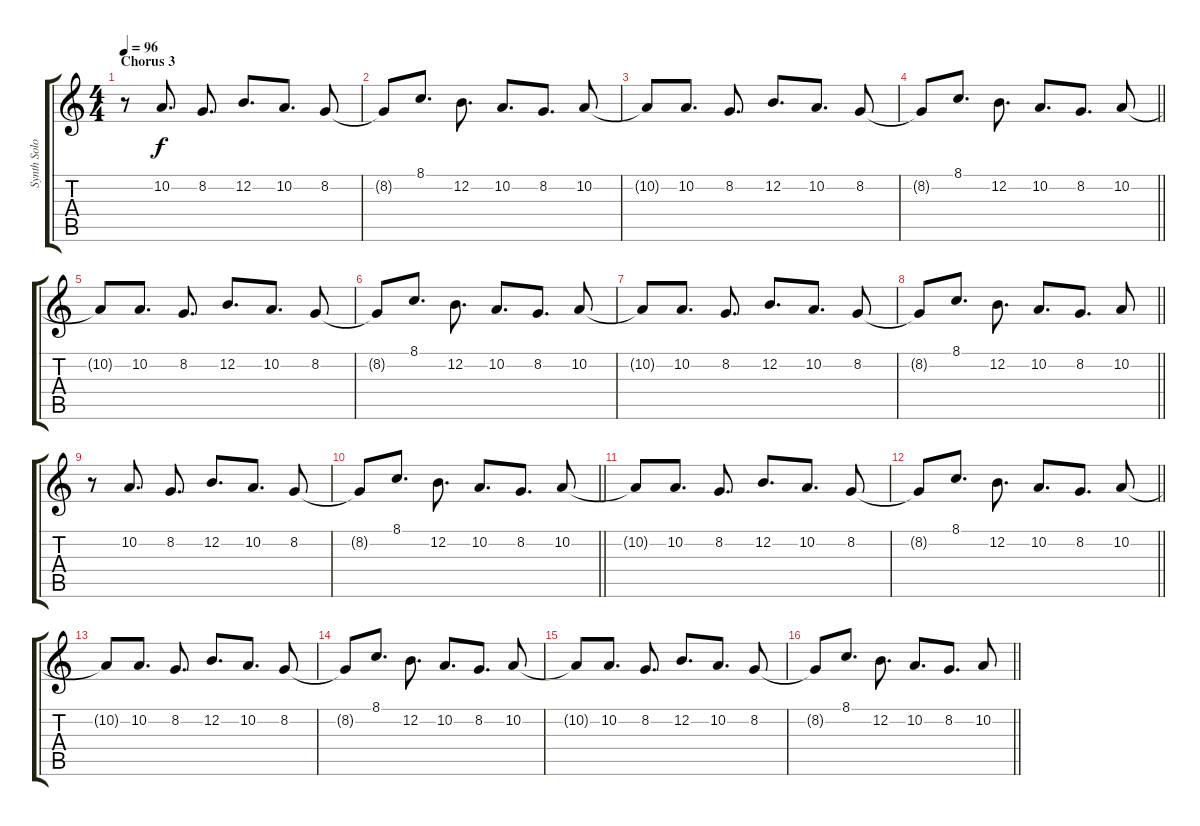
\track ("Synth Solo3 (Tony Banks)" "Synth Solo") {instrument stringensemble2}
\staff {score tabs}
\tuning (E4 B3 G3 D3 A2 E2) {hide}
\ts (4 4)
\section ("" "Chorus 3")
\tempo 96
\clef g2
\ks c
r.8{dy f} 10.2.8{d} 8.2.8{d} 12.2.8{d} 10.2.8{d} 8.2.8 |
8.2{t}.8 8.1.8{d} 12.2.8{d} 10.2.8{d} 8.2.8{d} 10.2.8 |
10.2{t}.8 10.2.8{d} 8.2.8{d} 12.2.8{d} 10.2.8{d} 8.2.8 |
\barLineRight lightlight
8.2{t}.8 8.1.8{d} 12.2.8{d} 10.2.8{d} 8.2.8{d} 10.2.8 |
10.2{t}.8 10.2.8{d} 8.2.8{d} 12.2.8{d} 10.2.8{d} 8.2.8 |
8.2{t}.8 8.1.8{d} 12.2.8{d} 10.2.8{d} 8.2.8{d} 10.2.8 |
10.2{t}.8 10.2.8{d} 8.2.8{d} 12.2.8{d} 10.2.8{d} 8.2.8 |
\barLineRight lightlight
8.2{t}.8 8.1.8{d} 12.2.8{d} 10.2.8{d} 8.2.8{d} 10.2.8 |
r.8 10.2.8{d} 8.2.8{d} 12.2.8{d} 10.2.8{d} 8.2.8 |
\barLineRight lightlight
8.2{t}.8 8.1.8{d} 12.2.8{d} 10.2.8{d} 8.2.8{d} 10.2.8 |
10.2{t}.8 10.2.8{d} 8.2.8{d} 12.2.8{d} 10.2.8{d} 8.2.8 |
\barLineRight lightlight
8.2{t}.8 8.1.8{d} 12.2.8{d} 10.2.8{d} 8.2.8{d} 10.2.8 |
10.2{t}.8 10.2.8{d} 8.2.8{d} 12.2.8{d} 10.2.8{d} 8.2.8 |
8.2{t}.8 8.1.8{d} 12.2.8{d} 10.2.8{d} 8.2.8{d} 10.2.8 |
10.2{t}.8 10.2.8{d} 8.2.8{d} 12.2.8{d} 10.2.8{d} 8.2.8 |
\barLineRight lightlight
8.2{t}.8 8.1.8{d} 12.2.8{d} 10.2.8{d} 8.2.8{d} 10.2.8
